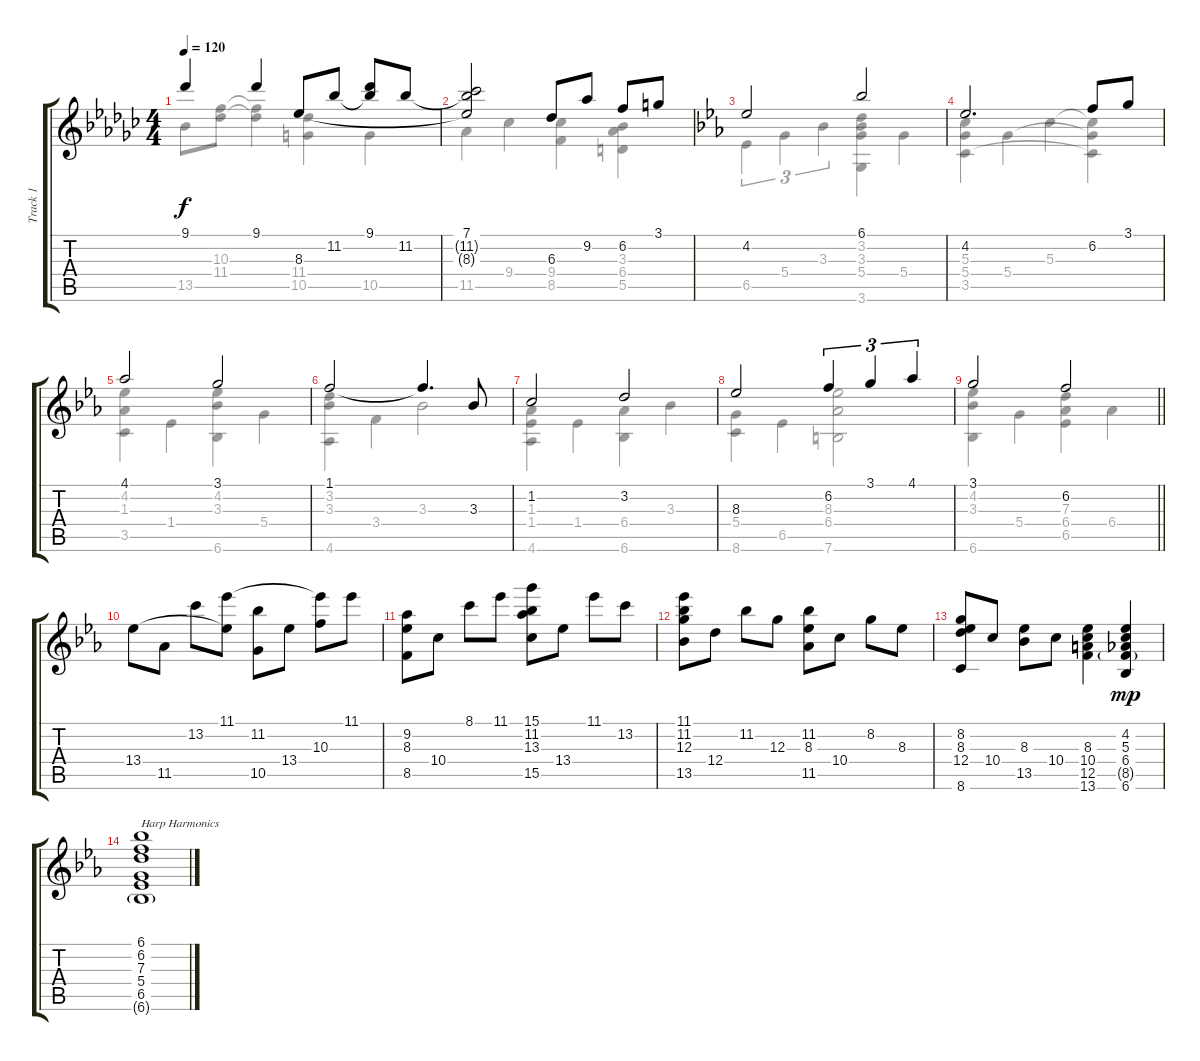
\track ("Track 1" "Track 1") {instrument electricguitarjazz}
\staff {score tabs}
\tuning (E4 B3 G3 D3 A2 E2) {hide}
\voice
\ts (4 4)
\tempo 120
\clef g2
\ks gb
9.1.4{dy f} 9.1.4 8.3.8 11.2.8 (9.1 11.2{t}).8 11.2.8 |
(7.1 11.2{t} 8.3{t}).2 6.3.8 9.2.8 6.2.8 3.1.8 |
\ks eb
4.2.2 6.1.2 |
4.2.2{d} 6.2.8 3.1.8 |
4.1.2 3.1.2 |
1.1.2 1.1{t}.4{d} 3.3.8 |
1.2.2 3.2.2 |
8.3.2 6.2.4{tu (3 2)} 3.1.4{tu (3 2)} 4.1.4{tu (3 2)} |
\barLineRight lightlight
3.1.2 6.2.2 |
13.4.8 11.5.8 13.2.8 (11.1 13.4{t}).8 (11.2 10.5).8 13.4.8 (11.1{t} 10.3).8 11.1.8 |
(9.2 8.3 8.5).8 10.4.8 8.1.8 11.1.8 (15.1 11.2 13.3 15.5).8 13.4.8 11.1.8 13.2.8 |
(11.1 11.2 12.3 13.5).8 12.4.8 11.2.8 12.3.8 (11.2 8.3 11.5).8 10.4.8 8.2.8 8.3.8 |
(8.2 8.3 12.4 8.6).8 10.4.8 (8.3 13.5).8 10.4.8 (8.3 10.4 12.5 13.6).4 (4.2 5.3 6.4 8.5{g} 6.6).4{dy mp} |
(6.1 6.2 7.3 5.4 6.5 6.6{g}).1{txt "Harp Harmonics"}
\voice
\clef g2
\ottava regular
\simile none
\ks gb
13.5.8{dy f} (10.3 11.4).8 (10.3{t} 11.4{t}).4 (11.4 10.5).4 10.5.4 |
11.5.4 9.4.4 (9.4 8.5).4 (3.3 6.4 5.5).4 |
\ks eb
6.5.4{tu (3 2)} 5.4.4{tu (3 2)} 3.3.4{tu (3 2)} (3.2 3.3 5.4 3.6).4 5.4.4 |
(5.3 5.4 3.5).4 5.4.4 5.3.4 (5.3{t} 5.4{t} 3.5{t}).4 |
(4.2 1.3 3.5).4 1.4.4 (4.2 3.3 6.6).4 5.4.4 |
(3.2 3.3 4.6).4 3.4.4 3.3.2 |
(1.3 1.4 4.6).4 1.4.4 (6.4 6.6).4 3.3.4 |
(5.4 8.6).4 6.5.4 (8.3 6.4 7.6).2 |
\barLineRight lightlight
(4.2 3.3 6.6).4 5.4.4 (7.3 6.4 6.5).4 6.4.4 |
|
|
|
|
